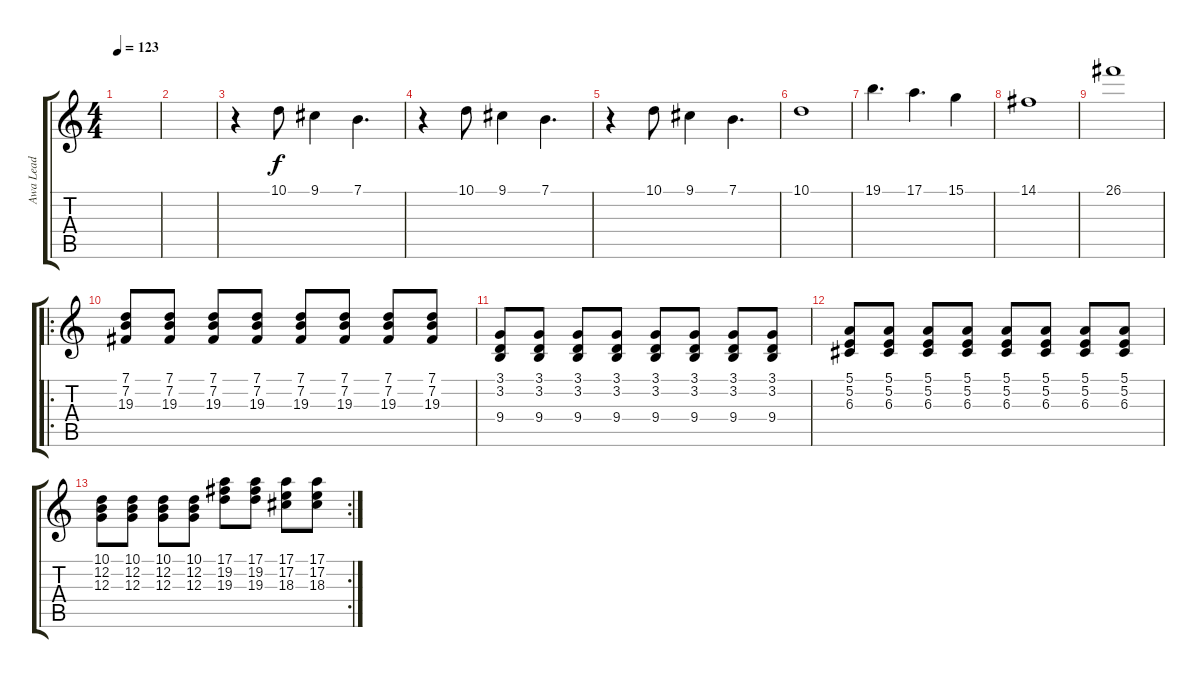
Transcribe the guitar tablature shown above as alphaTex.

\track ("Awa Lead" "Awa Lead") {instrument musicbox}
\staff {score tabs}
\tuning (E4 B3 G3 D3 A2 E2) {hide}
\ts (4 4)
\tempo 123
\clef g2
\ks c
|
|
r.4 10.1.8 9.1.4 7.1.4{d} |
r.4 10.1.8 9.1.4 7.1.4{d} |
r.4 10.1.8 9.1.4 7.1.4{d} |
10.1.1 |
19.1.4{d} 17.1.4{d} 15.1.4 |
14.1.1 |
26.1.1 |
\ro
(7.1 7.2 19.3).8{instrument brightacousticpiano} (7.1 7.2 19.3).8 (7.1 7.2 19.3).8 (7.1 7.2 19.3).8 (7.1 7.2 19.3).8 (7.1 7.2 19.3).8 (7.1 7.2 19.3).8 (7.1 7.2 19.3).8 |
(3.1 3.2 9.4).8 (3.1 3.2 9.4).8 (3.1 3.2 9.4).8 (3.1 3.2 9.4).8 (3.1 3.2 9.4).8 (3.1 3.2 9.4).8 (3.1 3.2 9.4).8 (3.1 3.2 9.4).8 |
(5.1 5.2 6.3).8 (5.1 5.2 6.3).8 (5.1 5.2 6.3).8 (5.1 5.2 6.3).8 (5.1 5.2 6.3).8 (5.1 5.2 6.3).8 (5.1 5.2 6.3).8 (5.1 5.2 6.3).8 |
\rc 2
(10.1 12.2 12.3).8 (10.1 12.2 12.3).8 (10.1 12.2 12.3).8 (10.1 12.2 12.3).8 (17.1 19.2 19.3).8 (17.1 19.2 19.3).8 (17.1 17.2 18.3).8 (17.1 17.2 18.3).8
